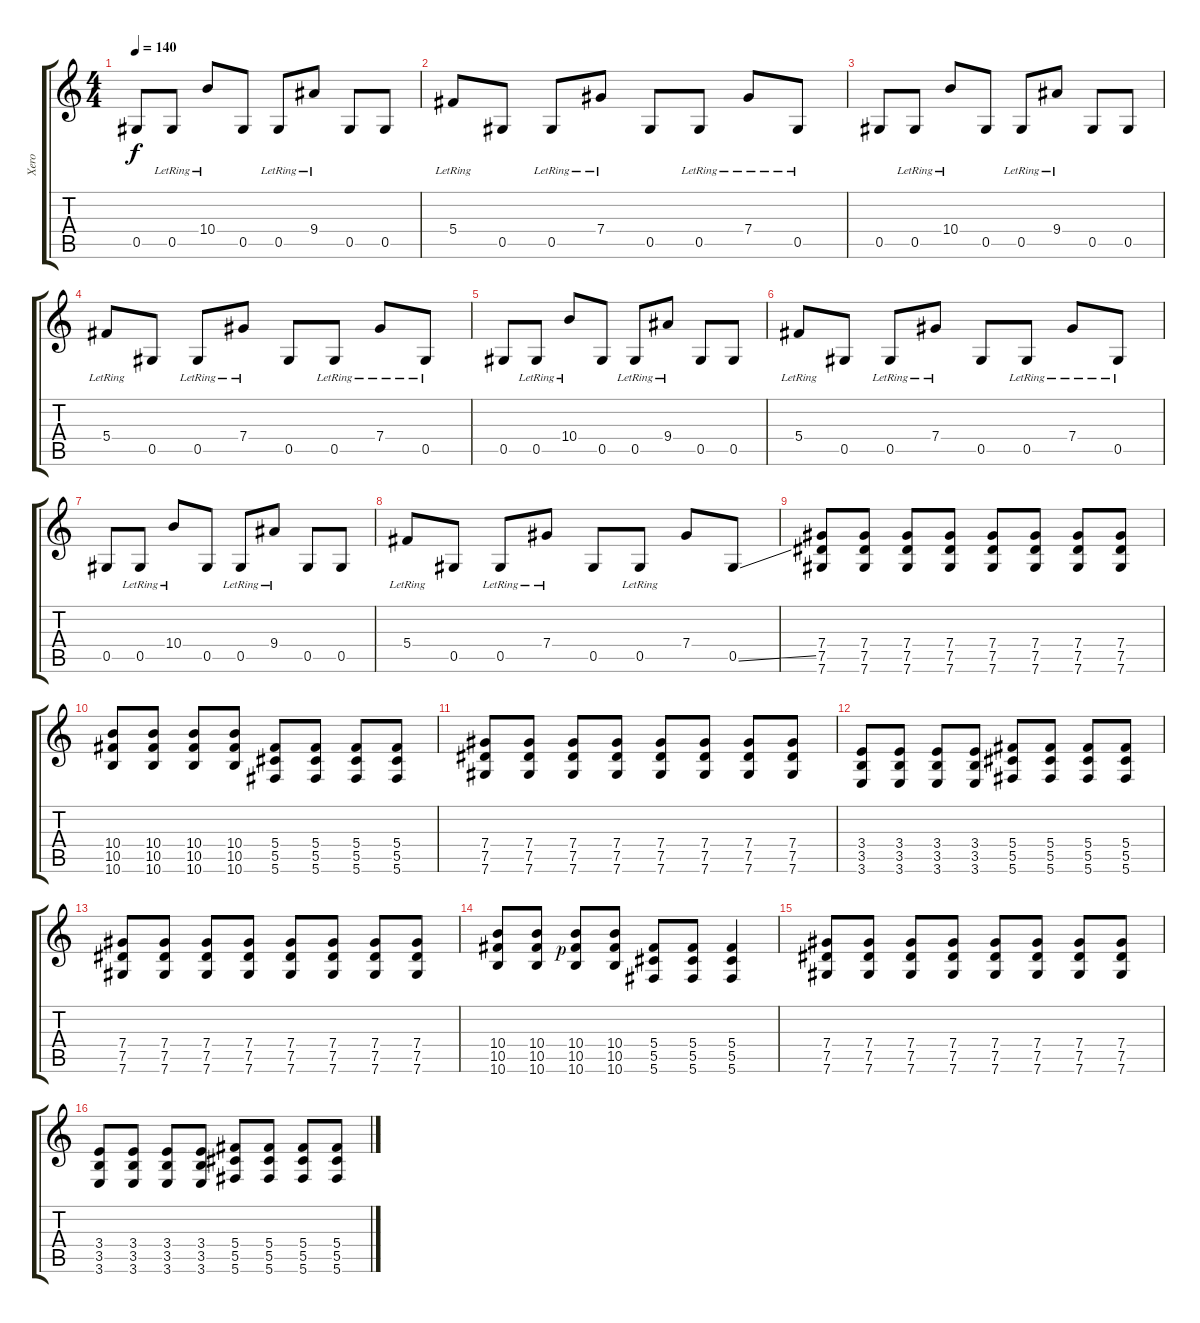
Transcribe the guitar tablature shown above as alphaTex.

\track ("Xero" "Xero") {instrument distortionguitar}
\staff {score tabs}
\tuning (Eb4 Bb3 Gb3 Db3 Ab2 Db2) {hide}
\ts (4 4)
\tempo 140
\clef g2
\ks c
0.5.8{dy f instrument distortionguitar} 0.5{lr}.8 10.4{lr}.8 0.5.8 0.5{lr}.8 9.4{lr}.8 0.5.8 0.5.8 |
5.4{lr}.8 0.5.8 0.5{lr}.8 7.4{lr}.8 0.5.8 0.5{lr}.8 7.4{lr}.8 0.5{lr}.8 |
0.5.8 0.5{lr}.8 10.4{lr}.8 0.5.8 0.5{lr}.8 9.4{lr}.8 0.5.8 0.5.8 |
5.4{lr}.8 0.5.8 0.5{lr}.8 7.4{lr}.8 0.5.8 0.5{lr}.8 7.4{lr}.8 0.5{lr}.8 |
0.5.8 0.5{lr}.8 10.4{lr}.8 0.5.8 0.5{lr}.8 9.4{lr}.8 0.5.8 0.5.8 |
5.4{lr}.8 0.5.8 0.5{lr}.8 7.4{lr}.8 0.5.8 0.5{lr}.8 7.4{lr}.8 0.5{lr}.8 |
0.5.8 0.5{lr}.8 10.4{lr}.8 0.5.8 0.5{lr}.8 9.4{lr}.8 0.5.8 0.5.8 |
5.4{lr}.8 0.5.8 0.5{lr}.8 7.4{lr}.8 0.5.8 0.5{lr}.8 7.4.8 0.5{ss}.8 |
(7.4 7.5 7.6).8 (7.4 7.5 7.6).8 (7.4 7.5 7.6).8 (7.4 7.5 7.6).8 (7.4 7.5 7.6).8 (7.4 7.5 7.6).8 (7.4 7.5 7.6).8 (7.4 7.5 7.6).8 |
(10.4 10.5 10.6).8 (10.4 10.5 10.6).8 (10.4 10.5 10.6).8 (10.4 10.5 10.6).8 (5.4 5.5 5.6).8 (5.4 5.5 5.6).8 (5.4 5.5 5.6).8 (5.4 5.5 5.6).8 |
(7.4 7.5 7.6).8 (7.4 7.5 7.6).8 (7.4 7.5 7.6).8 (7.4 7.5 7.6).8 (7.4 7.5 7.6).8 (7.4 7.5 7.6).8 (7.4 7.5 7.6).8 (7.4 7.5 7.6).8 |
(3.4 3.5 3.6).8 (3.4 3.5 3.6).8 (3.4 3.5 3.6).8 (3.4 3.5 3.6).8 (5.4 5.5 5.6).8 (5.4 5.5 5.6).8 (5.4 5.5 5.6).8 (5.4 5.5 5.6).8 |
(7.4 7.5 7.6).8 (7.4 7.5 7.6).8 (7.4 7.5 7.6).8 (7.4 7.5 7.6).8 (7.4 7.5 7.6).8 (7.4 7.5 7.6).8 (7.4 7.5 7.6).8 (7.4 7.5 7.6).8 |
(10.4 10.5 10.6).8 (10.4 10.5 10.6).8 (10.4 10.5{rf 1} 10.6).8 (10.4 10.5 10.6).8 (5.4 5.5 5.6).8 (5.4 5.5 5.6).8 (5.4 5.5 5.6).4 |
(7.4 7.5 7.6).8 (7.4 7.5 7.6).8 (7.4 7.5 7.6).8 (7.4 7.5 7.6).8 (7.4 7.5 7.6).8 (7.4 7.5 7.6).8 (7.4 7.5 7.6).8 (7.4 7.5 7.6).8 |
(3.4 3.5 3.6).8 (3.4 3.5 3.6).8 (3.4 3.5 3.6).8 (3.4 3.5 3.6).8 (5.4 5.5 5.6).8 (5.4 5.5 5.6).8 (5.4 5.5 5.6).8 (5.4 5.5 5.6).8
